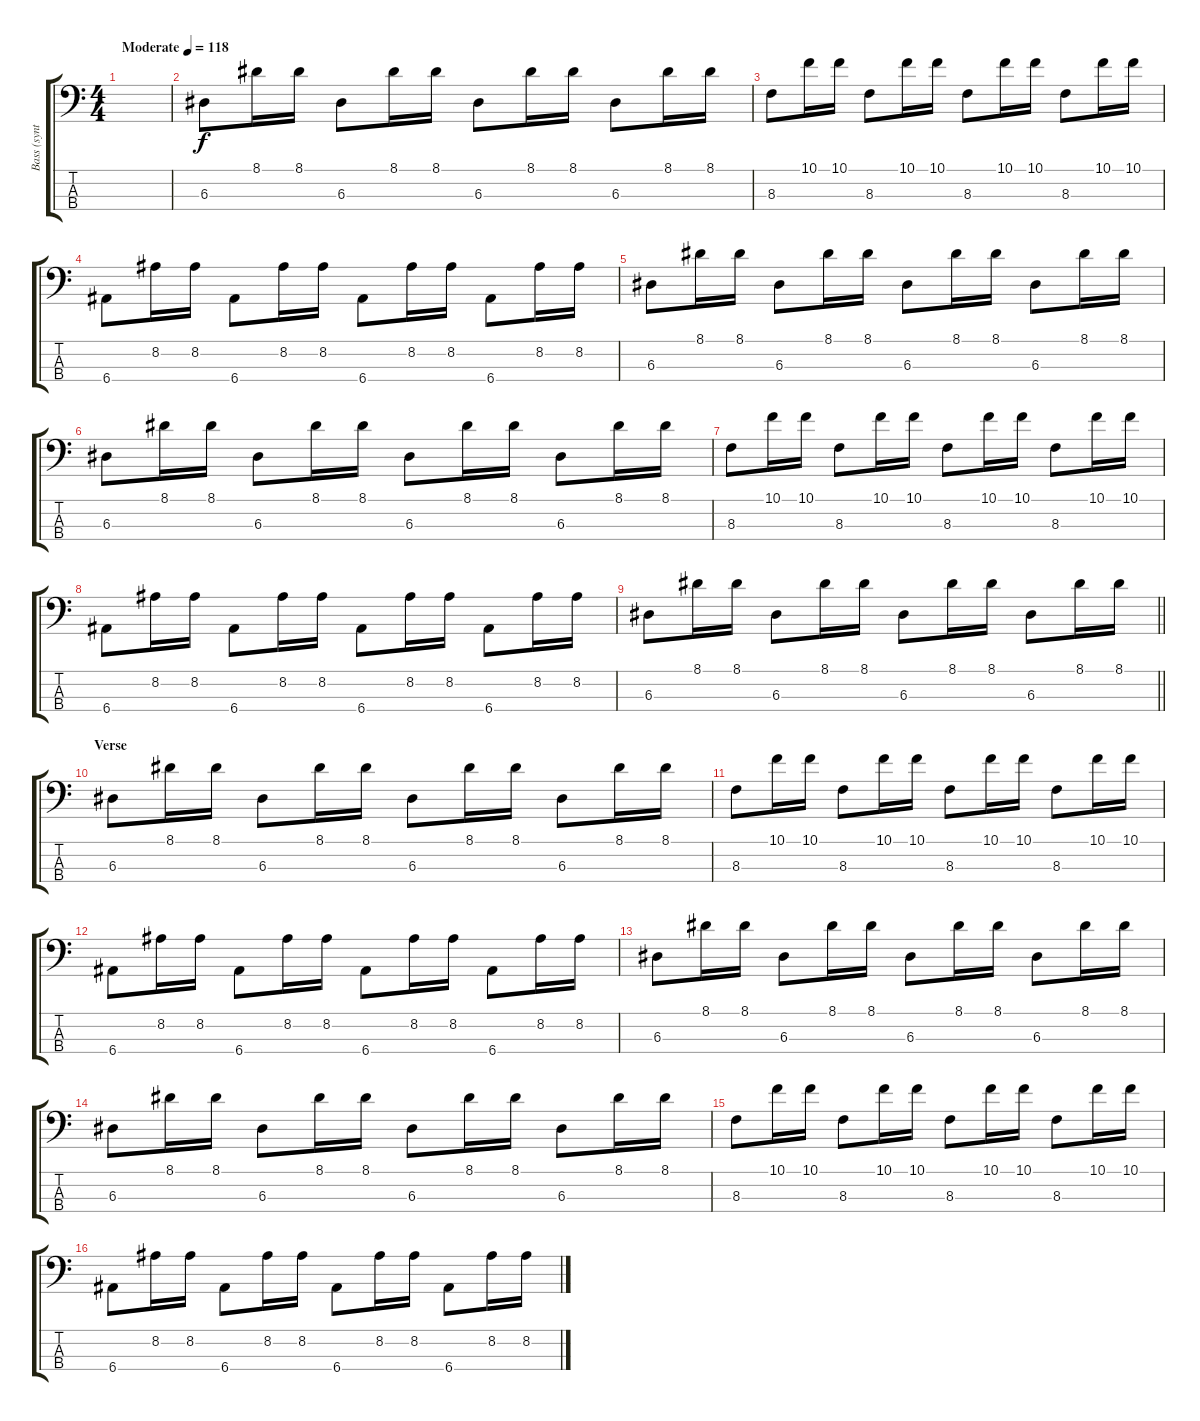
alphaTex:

\track ("Bass (synth rhythm)" "Bass (synt") {instrument electricbasspick}
\staff {score tabs}
\tuning (G2 D2 A1 E1) {hide}
\ts (4 4)
\tempo (118 "Moderate")
\clef f4
\ks c
|
6.3.8 8.1.16 8.1.16 6.3.8 8.1.16 8.1.16 6.3.8 8.1.16 8.1.16 6.3.8 8.1.16 8.1.16 |
8.3.8 10.1.16 10.1.16 8.3.8 10.1.16 10.1.16 8.3.8 10.1.16 10.1.16 8.3.8 10.1.16 10.1.16 |
6.4.8 8.2.16 8.2.16 6.4.8 8.2.16 8.2.16 6.4.8 8.2.16 8.2.16 6.4.8 8.2.16 8.2.16 |
6.3.8 8.1.16 8.1.16 6.3.8 8.1.16 8.1.16 6.3.8 8.1.16 8.1.16 6.3.8 8.1.16 8.1.16 |
6.3.8 8.1.16 8.1.16 6.3.8 8.1.16 8.1.16 6.3.8 8.1.16 8.1.16 6.3.8 8.1.16 8.1.16 |
8.3.8 10.1.16 10.1.16 8.3.8 10.1.16 10.1.16 8.3.8 10.1.16 10.1.16 8.3.8 10.1.16 10.1.16 |
6.4.8 8.2.16 8.2.16 6.4.8 8.2.16 8.2.16 6.4.8 8.2.16 8.2.16 6.4.8 8.2.16 8.2.16 |
\barLineRight lightlight
6.3.8 8.1.16 8.1.16 6.3.8 8.1.16 8.1.16 6.3.8 8.1.16 8.1.16 6.3.8 8.1.16 8.1.16 |
\section ("" "Verse")
6.3.8 8.1.16 8.1.16 6.3.8 8.1.16 8.1.16 6.3.8 8.1.16 8.1.16 6.3.8 8.1.16 8.1.16 |
8.3.8 10.1.16 10.1.16 8.3.8 10.1.16 10.1.16 8.3.8 10.1.16 10.1.16 8.3.8 10.1.16 10.1.16 |
6.4.8 8.2.16 8.2.16 6.4.8 8.2.16 8.2.16 6.4.8 8.2.16 8.2.16 6.4.8 8.2.16 8.2.16 |
6.3.8 8.1.16 8.1.16 6.3.8 8.1.16 8.1.16 6.3.8 8.1.16 8.1.16 6.3.8 8.1.16 8.1.16 |
6.3.8 8.1.16 8.1.16 6.3.8 8.1.16 8.1.16 6.3.8 8.1.16 8.1.16 6.3.8 8.1.16 8.1.16 |
8.3.8 10.1.16 10.1.16 8.3.8 10.1.16 10.1.16 8.3.8 10.1.16 10.1.16 8.3.8 10.1.16 10.1.16 |
6.4.8 8.2.16 8.2.16 6.4.8 8.2.16 8.2.16 6.4.8 8.2.16 8.2.16 6.4.8 8.2.16 8.2.16
